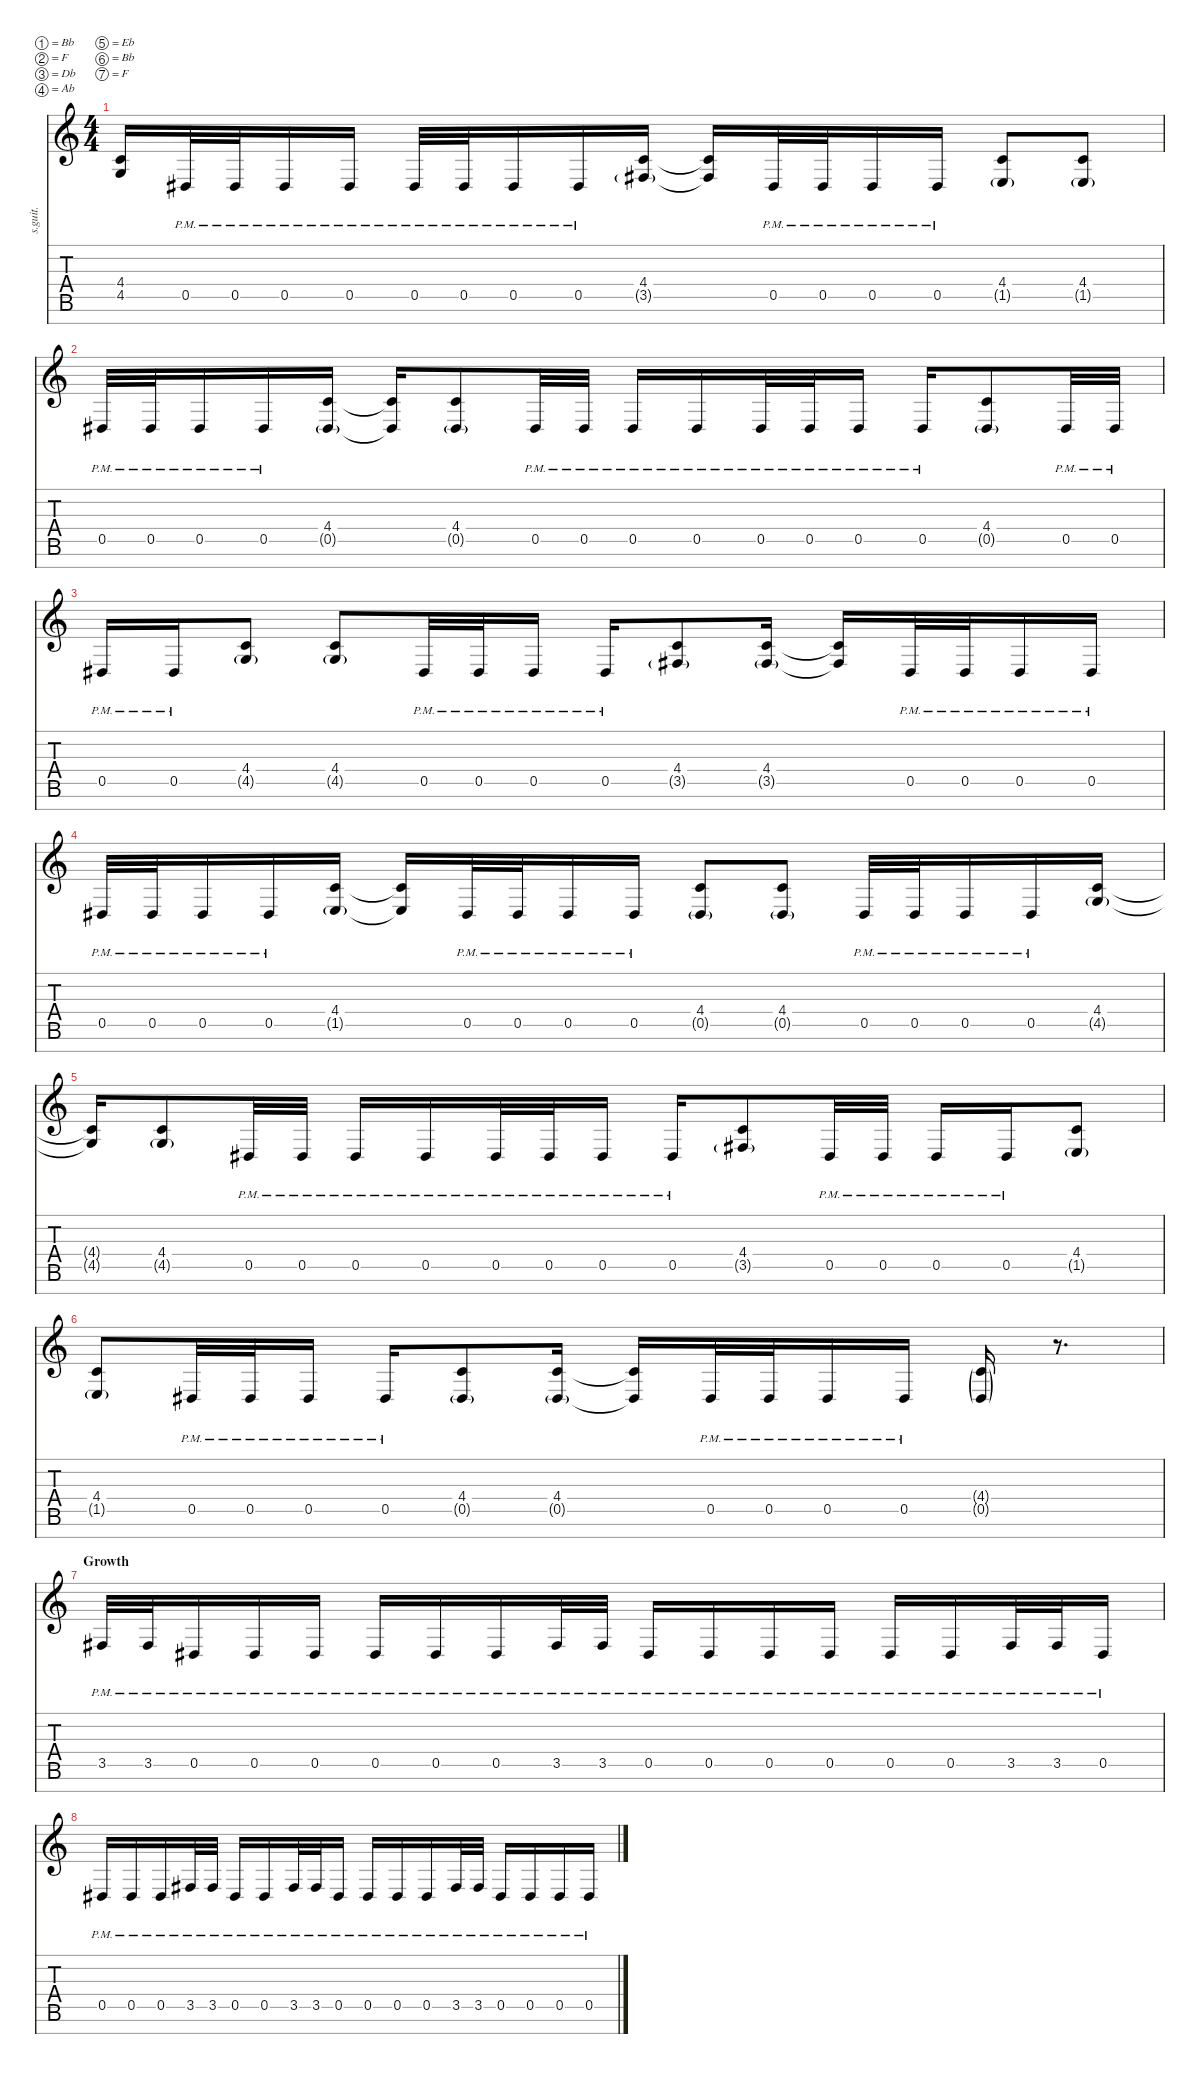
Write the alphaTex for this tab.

\defaultSystemsLayout 4
\hideDynamics
\bracketExtendMode nobrackets
\track ("Marten Hagstrom (Guitar 2)" "s.guit.") {instrument distortionguitar}
\staff {score tabs}
\tuning (Bb3 F3 Db3 Ab2 Eb2 Bb1 F1)
\ts (4 4)
\tempo (115 hide)
\clef g2
\ks c
(4.4{t} 4.5{t}).16{lyrics (0 "") lyrics (1 "") lyrics (2 "") lyrics (3 "") lyrics (4 "") dy f} 0.5{pm acc #}.32{lyrics (0 "") lyrics (1 "") lyrics (2 "") lyrics (3 "") lyrics (4 "")} 0.5{pm acc #}.32{lyrics (0 "") lyrics (1 "") lyrics (2 "") lyrics (3 "") lyrics (4 "")} 0.5{pm acc #}.16{lyrics (0 "") lyrics (1 "") lyrics (2 "") lyrics (3 "") lyrics (4 "")} 0.5{pm acc #}.16{lyrics (0 "") lyrics (1 "") lyrics (2 "") lyrics (3 "") lyrics (4 "")} 0.5{pm acc #}.32{lyrics (0 "") lyrics (1 "") lyrics (2 "") lyrics (3 "") lyrics (4 "")} 0.5{pm acc #}.32{lyrics (0 "") lyrics (1 "") lyrics (2 "") lyrics (3 "") lyrics (4 "")} 0.5{pm acc #}.16{lyrics (0 "") lyrics (1 "") lyrics (2 "") lyrics (3 "") lyrics (4 "")} 0.5{pm acc #}.16{lyrics (0 "") lyrics (1 "") lyrics (2 "") lyrics (3 "") lyrics (4 "")} (4.4 3.5{g acc #}).16{lyrics (0 "") lyrics (1 "") lyrics (2 "") lyrics (3 "") lyrics (4 "") dy mf} (4.4{t} 3.5{t acc #}).16{lyrics (0 "") lyrics (1 "") lyrics (2 "") lyrics (3 "") lyrics (4 "") dy f} 0.5{pm acc #}.32{lyrics (0 "") lyrics (1 "") lyrics (2 "") lyrics (3 "") lyrics (4 "")} 0.5{pm acc #}.32{lyrics (0 "") lyrics (1 "") lyrics (2 "") lyrics (3 "") lyrics (4 "")} 0.5{pm acc #}.16{lyrics (0 "") lyrics (1 "") lyrics (2 "") lyrics (3 "") lyrics (4 "")} 0.5{pm acc #}.16{lyrics (0 "") lyrics (1 "") lyrics (2 "") lyrics (3 "") lyrics (4 "")} (4.4 1.5{g}).8{lyrics (0 "") lyrics (1 "") lyrics (2 "") lyrics (3 "") lyrics (4 "") dy mf} (4.4 1.5{g}).8{lyrics (0 "") lyrics (1 "") lyrics (2 "") lyrics (3 "") lyrics (4 "")} |
0.5{pm acc #}.32{lyrics (0 "") lyrics (1 "") lyrics (2 "") lyrics (3 "") lyrics (4 "") dy f} 0.5{pm acc #}.32{lyrics (0 "") lyrics (1 "") lyrics (2 "") lyrics (3 "") lyrics (4 "")} 0.5{pm acc #}.16{lyrics (0 "") lyrics (1 "") lyrics (2 "") lyrics (3 "") lyrics (4 "")} 0.5{pm acc #}.16{lyrics (0 "") lyrics (1 "") lyrics (2 "") lyrics (3 "") lyrics (4 "")} (4.4 0.5{g acc #}).16{lyrics (0 "") lyrics (1 "") lyrics (2 "") lyrics (3 "") lyrics (4 "") dy mf} (4.4{t} 0.5{t acc #}).16{lyrics (0 "") lyrics (1 "") lyrics (2 "") lyrics (3 "") lyrics (4 "") dy f} (4.4 0.5{g acc #}).8{lyrics (0 "") lyrics (1 "") lyrics (2 "") lyrics (3 "") lyrics (4 "") dy mf} 0.5{pm acc #}.32{lyrics (0 "") lyrics (1 "") lyrics (2 "") lyrics (3 "") lyrics (4 "") dy f} 0.5{pm acc #}.32{lyrics (0 "") lyrics (1 "") lyrics (2 "") lyrics (3 "") lyrics (4 "")} 0.5{pm acc #}.16{lyrics (0 "") lyrics (1 "") lyrics (2 "") lyrics (3 "") lyrics (4 "")} 0.5{pm acc #}.16{lyrics (0 "") lyrics (1 "") lyrics (2 "") lyrics (3 "") lyrics (4 "")} 0.5{pm acc #}.32{lyrics (0 "") lyrics (1 "") lyrics (2 "") lyrics (3 "") lyrics (4 "")} 0.5{pm acc #}.32{lyrics (0 "") lyrics (1 "") lyrics (2 "") lyrics (3 "") lyrics (4 "")} 0.5{pm acc #}.16{lyrics (0 "") lyrics (1 "") lyrics (2 "") lyrics (3 "") lyrics (4 "")} 0.5{pm acc #}.16{lyrics (0 "") lyrics (1 "") lyrics (2 "") lyrics (3 "") lyrics (4 "")} (4.4 0.5{g acc #}).8{lyrics (0 "") lyrics (1 "") lyrics (2 "") lyrics (3 "") lyrics (4 "") dy mf} 0.5{pm acc #}.32{lyrics (0 "") lyrics (1 "") lyrics (2 "") lyrics (3 "") lyrics (4 "") dy f} 0.5{pm acc #}.32{lyrics (0 "") lyrics (1 "") lyrics (2 "") lyrics (3 "") lyrics (4 "")} |
0.5{pm acc #}.16{lyrics (0 "") lyrics (1 "") lyrics (2 "") lyrics (3 "") lyrics (4 "")} 0.5{pm acc #}.16{lyrics (0 "") lyrics (1 "") lyrics (2 "") lyrics (3 "") lyrics (4 "")} (4.4 4.5{g}).8{lyrics (0 "") lyrics (1 "") lyrics (2 "") lyrics (3 "") lyrics (4 "") dy mf} (4.4 4.5{g}).8{lyrics (0 "") lyrics (1 "") lyrics (2 "") lyrics (3 "") lyrics (4 "")} 0.5{pm acc #}.32{lyrics (0 "") lyrics (1 "") lyrics (2 "") lyrics (3 "") lyrics (4 "") dy f} 0.5{pm acc #}.32{lyrics (0 "") lyrics (1 "") lyrics (2 "") lyrics (3 "") lyrics (4 "")} 0.5{pm acc #}.16{lyrics (0 "") lyrics (1 "") lyrics (2 "") lyrics (3 "") lyrics (4 "")} 0.5{pm acc #}.16{lyrics (0 "") lyrics (1 "") lyrics (2 "") lyrics (3 "") lyrics (4 "")} (4.4 3.5{g acc #}).8{lyrics (0 "") lyrics (1 "") lyrics (2 "") lyrics (3 "") lyrics (4 "") dy mf} (4.4 3.5{g acc #}).16{lyrics (0 "") lyrics (1 "") lyrics (2 "") lyrics (3 "") lyrics (4 "")} (4.4{t} 3.5{t acc #}).16{lyrics (0 "") lyrics (1 "") lyrics (2 "") lyrics (3 "") lyrics (4 "") dy f} 0.5{pm acc #}.32{lyrics (0 "") lyrics (1 "") lyrics (2 "") lyrics (3 "") lyrics (4 "")} 0.5{pm acc #}.32{lyrics (0 "") lyrics (1 "") lyrics (2 "") lyrics (3 "") lyrics (4 "")} 0.5{pm acc #}.16{lyrics (0 "") lyrics (1 "") lyrics (2 "") lyrics (3 "") lyrics (4 "")} 0.5{pm acc #}.16{lyrics (0 "") lyrics (1 "") lyrics (2 "") lyrics (3 "") lyrics (4 "")} |
0.5{pm acc #}.32{lyrics (0 "") lyrics (1 "") lyrics (2 "") lyrics (3 "") lyrics (4 "")} 0.5{pm acc #}.32{lyrics (0 "") lyrics (1 "") lyrics (2 "") lyrics (3 "") lyrics (4 "")} 0.5{pm acc #}.16{lyrics (0 "") lyrics (1 "") lyrics (2 "") lyrics (3 "") lyrics (4 "")} 0.5{pm acc #}.16{lyrics (0 "") lyrics (1 "") lyrics (2 "") lyrics (3 "") lyrics (4 "")} (4.4 1.5{g}).16{lyrics (0 "") lyrics (1 "") lyrics (2 "") lyrics (3 "") lyrics (4 "") dy mf} (4.4{t} 1.5{t}).16{lyrics (0 "") lyrics (1 "") lyrics (2 "") lyrics (3 "") lyrics (4 "") dy f} 0.5{pm acc #}.32{lyrics (0 "") lyrics (1 "") lyrics (2 "") lyrics (3 "") lyrics (4 "")} 0.5{pm acc #}.32{lyrics (0 "") lyrics (1 "") lyrics (2 "") lyrics (3 "") lyrics (4 "")} 0.5{pm acc #}.16{lyrics (0 "") lyrics (1 "") lyrics (2 "") lyrics (3 "") lyrics (4 "")} 0.5{pm acc #}.16{lyrics (0 "") lyrics (1 "") lyrics (2 "") lyrics (3 "") lyrics (4 "")} (4.4 0.5{g acc #}).8{lyrics (0 "") lyrics (1 "") lyrics (2 "") lyrics (3 "") lyrics (4 "") dy mf} (4.4 0.5{g acc #}).8{lyrics (0 "") lyrics (1 "") lyrics (2 "") lyrics (3 "") lyrics (4 "")} 0.5{pm acc #}.32{lyrics (0 "") lyrics (1 "") lyrics (2 "") lyrics (3 "") lyrics (4 "") dy f} 0.5{pm acc #}.32{lyrics (0 "") lyrics (1 "") lyrics (2 "") lyrics (3 "") lyrics (4 "")} 0.5{pm acc #}.16{lyrics (0 "") lyrics (1 "") lyrics (2 "") lyrics (3 "") lyrics (4 "")} 0.5{pm acc #}.16{lyrics (0 "") lyrics (1 "") lyrics (2 "") lyrics (3 "") lyrics (4 "")} (4.4 4.5{g}).16{lyrics (0 "") lyrics (1 "") lyrics (2 "") lyrics (3 "") lyrics (4 "") dy mf} |
(4.4{t} 4.5{t}).16{lyrics (0 "") lyrics (1 "") lyrics (2 "") lyrics (3 "") lyrics (4 "") dy f} (4.4 4.5{g}).8{lyrics (0 "") lyrics (1 "") lyrics (2 "") lyrics (3 "") lyrics (4 "") dy mf} 0.5{pm acc #}.32{lyrics (0 "") lyrics (1 "") lyrics (2 "") lyrics (3 "") lyrics (4 "") dy f} 0.5{pm acc #}.32{lyrics (0 "") lyrics (1 "") lyrics (2 "") lyrics (3 "") lyrics (4 "")} 0.5{pm acc #}.16{lyrics (0 "") lyrics (1 "") lyrics (2 "") lyrics (3 "") lyrics (4 "")} 0.5{pm acc #}.16{lyrics (0 "") lyrics (1 "") lyrics (2 "") lyrics (3 "") lyrics (4 "")} 0.5{pm acc #}.32{lyrics (0 "") lyrics (1 "") lyrics (2 "") lyrics (3 "") lyrics (4 "")} 0.5{pm acc #}.32{lyrics (0 "") lyrics (1 "") lyrics (2 "") lyrics (3 "") lyrics (4 "")} 0.5{pm acc #}.16{lyrics (0 "") lyrics (1 "") lyrics (2 "") lyrics (3 "") lyrics (4 "")} 0.5{pm acc #}.16{lyrics (0 "") lyrics (1 "") lyrics (2 "") lyrics (3 "") lyrics (4 "")} (4.4 3.5{g acc #}).8{lyrics (0 "") lyrics (1 "") lyrics (2 "") lyrics (3 "") lyrics (4 "") dy mf} 0.5{pm acc #}.32{lyrics (0 "") lyrics (1 "") lyrics (2 "") lyrics (3 "") lyrics (4 "") dy f} 0.5{pm acc #}.32{lyrics (0 "") lyrics (1 "") lyrics (2 "") lyrics (3 "") lyrics (4 "")} 0.5{pm acc #}.16{lyrics (0 "") lyrics (1 "") lyrics (2 "") lyrics (3 "") lyrics (4 "")} 0.5{pm acc #}.16{lyrics (0 "") lyrics (1 "") lyrics (2 "") lyrics (3 "") lyrics (4 "")} (4.4 1.5{g}).8{lyrics (0 "") lyrics (1 "") lyrics (2 "") lyrics (3 "") lyrics (4 "") dy mf} |
(4.4 1.5{g}).8{lyrics (0 "") lyrics (1 "") lyrics (2 "") lyrics (3 "") lyrics (4 "")} 0.5{pm acc #}.32{lyrics (0 "") lyrics (1 "") lyrics (2 "") lyrics (3 "") lyrics (4 "") dy f} 0.5{pm acc #}.32{lyrics (0 "") lyrics (1 "") lyrics (2 "") lyrics (3 "") lyrics (4 "")} 0.5{pm acc #}.16{lyrics (0 "") lyrics (1 "") lyrics (2 "") lyrics (3 "") lyrics (4 "")} 0.5{pm acc #}.16{lyrics (0 "") lyrics (1 "") lyrics (2 "") lyrics (3 "") lyrics (4 "")} (4.4 0.5{g acc #}).8{lyrics (0 "") lyrics (1 "") lyrics (2 "") lyrics (3 "") lyrics (4 "") dy mf} (4.4 0.5{g acc #}).16{lyrics (0 "") lyrics (1 "") lyrics (2 "") lyrics (3 "") lyrics (4 "")} (4.4{t} 0.5{t acc #}).16{lyrics (0 "") lyrics (1 "") lyrics (2 "") lyrics (3 "") lyrics (4 "") dy f} 0.5{pm acc #}.32{lyrics (0 "") lyrics (1 "") lyrics (2 "") lyrics (3 "") lyrics (4 "")} 0.5{pm acc #}.32{lyrics (0 "") lyrics (1 "") lyrics (2 "") lyrics (3 "") lyrics (4 "")} 0.5{pm acc #}.16{lyrics (0 "") lyrics (1 "") lyrics (2 "") lyrics (3 "") lyrics (4 "")} 0.5{pm acc #}.16{lyrics (0 "") lyrics (1 "") lyrics (2 "") lyrics (3 "") lyrics (4 "")} (4.4{g} 0.5{g acc #}).16{lyrics (0 "") lyrics (1 "") lyrics (2 "") lyrics (3 "") lyrics (4 "") dy ff} r.8{d} |
\section ("" "Growth")
3.5{pm acc #}.32{lyrics (0 "") lyrics (1 "") lyrics (2 "") lyrics (3 "") lyrics (4 "") dy f} 3.5{pm acc #}.32{lyrics (0 "") lyrics (1 "") lyrics (2 "") lyrics (3 "") lyrics (4 "")} 0.5{pm acc #}.16{lyrics (0 "") lyrics (1 "") lyrics (2 "") lyrics (3 "") lyrics (4 "")} 0.5{pm acc #}.16{lyrics (0 "") lyrics (1 "") lyrics (2 "") lyrics (3 "") lyrics (4 "")} 0.5{pm acc #}.16{lyrics (0 "") lyrics (1 "") lyrics (2 "") lyrics (3 "") lyrics (4 "")} 0.5{pm acc #}.16{lyrics (0 "") lyrics (1 "") lyrics (2 "") lyrics (3 "") lyrics (4 "")} 0.5{pm acc #}.16{lyrics (0 "") lyrics (1 "") lyrics (2 "") lyrics (3 "") lyrics (4 "")} 0.5{pm acc #}.16{lyrics (0 "") lyrics (1 "") lyrics (2 "") lyrics (3 "") lyrics (4 "")} 3.5{pm acc #}.32{lyrics (0 "") lyrics (1 "") lyrics (2 "") lyrics (3 "") lyrics (4 "")} 3.5{pm acc #}.32{lyrics (0 "") lyrics (1 "") lyrics (2 "") lyrics (3 "") lyrics (4 "")} 0.5{pm acc #}.16{lyrics (0 "") lyrics (1 "") lyrics (2 "") lyrics (3 "") lyrics (4 "")} 0.5{pm acc #}.16{lyrics (0 "") lyrics (1 "") lyrics (2 "") lyrics (3 "") lyrics (4 "")} 0.5{pm acc #}.16{lyrics (0 "") lyrics (1 "") lyrics (2 "") lyrics (3 "") lyrics (4 "")} 0.5{pm acc #}.16{lyrics (0 "") lyrics (1 "") lyrics (2 "") lyrics (3 "") lyrics (4 "")} 0.5{pm acc #}.16{lyrics (0 "") lyrics (1 "") lyrics (2 "") lyrics (3 "") lyrics (4 "")} 0.5{pm acc #}.16{lyrics (0 "") lyrics (1 "") lyrics (2 "") lyrics (3 "") lyrics (4 "")} 3.5{pm acc #}.32{lyrics (0 "") lyrics (1 "") lyrics (2 "") lyrics (3 "") lyrics (4 "")} 3.5{pm acc #}.32{lyrics (0 "") lyrics (1 "") lyrics (2 "") lyrics (3 "") lyrics (4 "")} 0.5{pm acc #}.16{lyrics (0 "") lyrics (1 "") lyrics (2 "") lyrics (3 "") lyrics (4 "")} |
0.5{pm acc #}.16{lyrics (0 "") lyrics (1 "") lyrics (2 "") lyrics (3 "") lyrics (4 "")} 0.5{pm acc #}.16{lyrics (0 "") lyrics (1 "") lyrics (2 "") lyrics (3 "") lyrics (4 "")} 0.5{pm acc #}.16{lyrics (0 "") lyrics (1 "") lyrics (2 "") lyrics (3 "") lyrics (4 "")} 3.5{pm acc #}.32{lyrics (0 "") lyrics (1 "") lyrics (2 "") lyrics (3 "") lyrics (4 "")} 3.5{pm acc #}.32{lyrics (0 "") lyrics (1 "") lyrics (2 "") lyrics (3 "") lyrics (4 "")} 0.5{pm acc #}.16{lyrics (0 "") lyrics (1 "") lyrics (2 "") lyrics (3 "") lyrics (4 "")} 0.5{pm acc #}.16{lyrics (0 "") lyrics (1 "") lyrics (2 "") lyrics (3 "") lyrics (4 "")} 3.5{pm acc #}.32{lyrics (0 "") lyrics (1 "") lyrics (2 "") lyrics (3 "") lyrics (4 "")} 3.5{pm acc #}.32{lyrics (0 "") lyrics (1 "") lyrics (2 "") lyrics (3 "") lyrics (4 "")} 0.5{pm acc #}.16{lyrics (0 "") lyrics (1 "") lyrics (2 "") lyrics (3 "") lyrics (4 "")} 0.5{pm acc #}.16{lyrics (0 "") lyrics (1 "") lyrics (2 "") lyrics (3 "") lyrics (4 "")} 0.5{pm acc #}.16{lyrics (0 "") lyrics (1 "") lyrics (2 "") lyrics (3 "") lyrics (4 "")} 0.5{pm acc #}.16{lyrics (0 "") lyrics (1 "") lyrics (2 "") lyrics (3 "") lyrics (4 "")} 3.5{pm acc #}.32{lyrics (0 "") lyrics (1 "") lyrics (2 "") lyrics (3 "") lyrics (4 "")} 3.5{pm acc #}.32{lyrics (0 "") lyrics (1 "") lyrics (2 "") lyrics (3 "") lyrics (4 "")} 0.5{pm acc #}.16{lyrics (0 "") lyrics (1 "") lyrics (2 "") lyrics (3 "") lyrics (4 "")} 0.5{pm acc #}.16{lyrics (0 "") lyrics (1 "") lyrics (2 "") lyrics (3 "") lyrics (4 "")} 0.5{pm acc #}.16{lyrics (0 "") lyrics (1 "") lyrics (2 "") lyrics (3 "") lyrics (4 "")} 0.5{pm acc #}.16{lyrics (0 "") lyrics (1 "") lyrics (2 "") lyrics (3 "") lyrics (4 "")}
